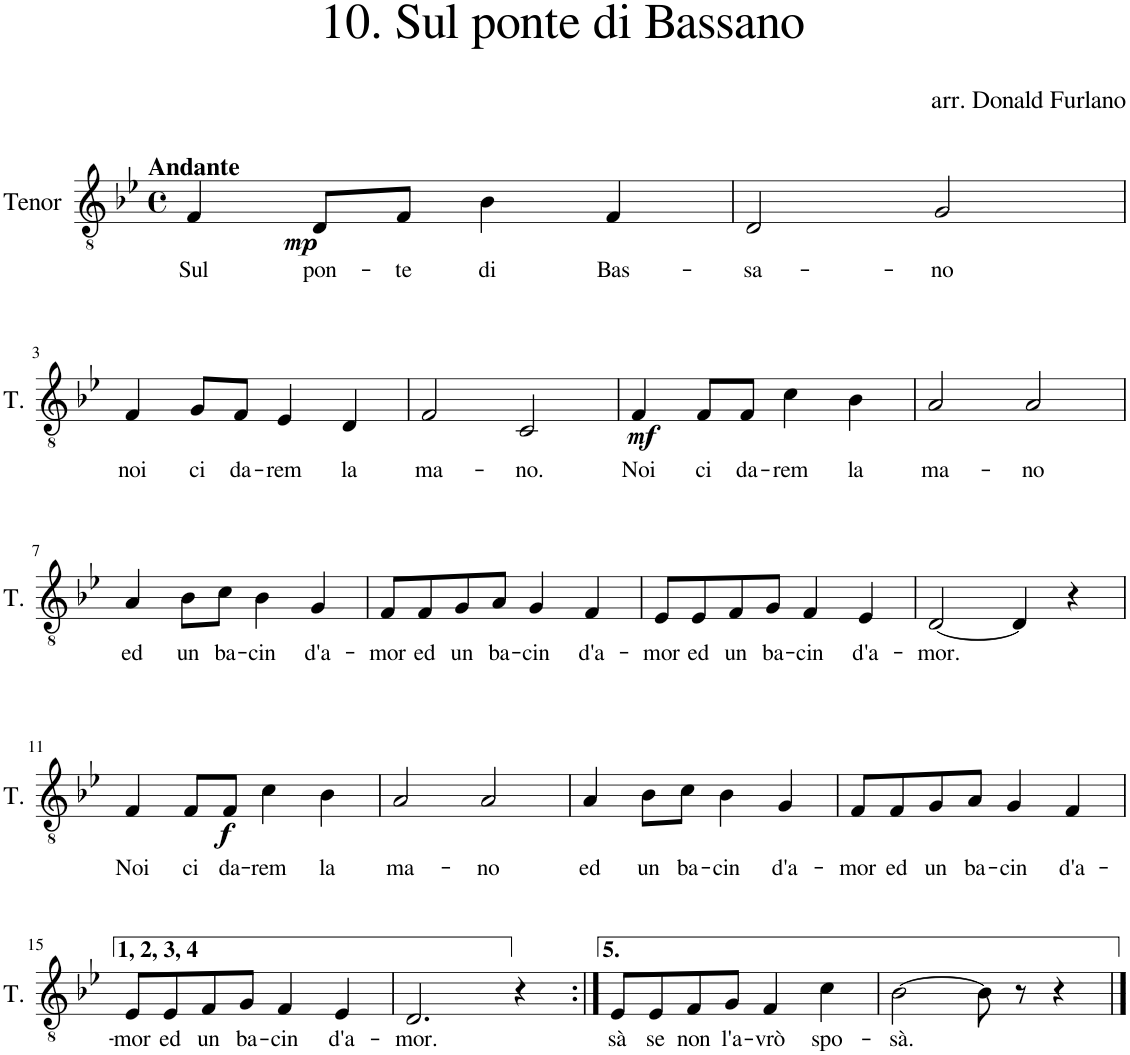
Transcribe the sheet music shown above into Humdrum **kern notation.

**kern	**text	**dynam
*part1	*part1	*part1
*staff1	*staff1	*staff1
*I"Tenor	*	*
*I'T.	*	*
*clefGv2	*	*
*k[b-e-]	*	*
*M4/4	*	*
*met(c)	*	*
=1	=1	=1
!LO:TX:a:B:t=Andante	!	!
!	!LO:LY:b	!LO:DY:b
4F/	Sul	mp
!	!LO:LY:b	!
8D/L	pon-	.
!	!LO:LY:b	!
8F/J	-te	.
!	!LO:LY:b	!
4B-\	di	.
!	!LO:LY:b	!
4F/	Bas-	.
=2	=2	=2
!	!LO:LY:b	!
2D/	-sa-	.
!	!LO:LY:b	!
2G/	-no	.
!!LO:LB:g=z
=3	=3	=3
!	!LO:LY:b	!
4F/	noi	.
!	!LO:LY:b	!
8G/L	ci	.
!	!LO:LY:b	!
8F/J	da-	.
!	!LO:LY:b	!
4E-/	-rem	.
!	!LO:LY:b	!
4D/	la	.
=4	=4	=4
!	!LO:LY:b	!
2F/	ma-	.
!	!LO:LY:b	!
2C/	-no.	.
=5	=5	=5
!	!LO:LY:b	!LO:DY:b
4F/	Noi	mf
!	!LO:LY:b	!
8F/L	ci	.
!	!LO:LY:b	!
8F/J	da-	.
!	!LO:LY:b	!
4c\	-rem	.
!	!LO:LY:b	!
4B-\	la	.
=6	=6	=6
!	!LO:LY:b	!
2A/	ma-	.
!	!LO:LY:b	!
2A/	-no	.
!!LO:LB:g=z
=7	=7	=7
!	!LO:LY:b	!
4A/	ed	.
!	!LO:LY:b	!
8B-\L	un	.
!	!LO:LY:b	!
8c\J	ba-	.
!	!LO:LY:b	!
4B-\	-cin	.
!	!LO:LY:b	!
4G/	d'a-	.
=8	=8	=8
!	!LO:LY:b	!
8F/L	-mor	.
!	!LO:LY:b	!
8F/	ed	.
!	!LO:LY:b	!
8G/	un	.
!	!LO:LY:b	!
8A/J	ba-	.
!	!LO:LY:b	!
4G/	-cin	.
!	!LO:LY:b	!
4F/	d'a-	.
=9	=9	=9
!	!LO:LY:b	!
8E-/L	-mor	.
!	!LO:LY:b	!
8E-/	ed	.
!	!LO:LY:b	!
8F/	un	.
!	!LO:LY:b	!
8G/J	ba-	.
!	!LO:LY:b	!
4F/	-cin	.
!	!LO:LY:b	!
4E-/	d'a-	.
=10	=10	=10
!	!LO:LY:b	!
[2D/	-mor.	.
4D/]	.	.
4r	.	.
!!LO:LB:g=z
=11	=11	=11
!	!LO:LY:b	!LO:DY:b
4F/	Noi	f
!	!LO:LY:b	!
8F/L	ci	.
!	!LO:LY:b	!
8F/J	da-	.
!	!LO:LY:b	!
4c\	-rem	.
!	!LO:LY:b	!
4B-\	la	.
=12	=12	=12
!	!LO:LY:b	!
2A/	ma-	.
!	!LO:LY:b	!
2A/	-no	.
=13	=13	=13
!	!LO:LY:b	!
4A/	ed	.
!	!LO:LY:b	!
8B-\L	un	.
!	!LO:LY:b	!
8c\J	ba-	.
!	!LO:LY:b	!
4B-\	-cin	.
!	!LO:LY:b	!
4G/	d'a-	.
=14	=14	=14
!	!LO:LY:b	!
8F/L	-mor	.
!	!LO:LY:b	!
8F/	ed	.
!	!LO:LY:b	!
8G/	un	.
!	!LO:LY:b	!
8A/J	ba-	.
!	!LO:LY:b	!
4G/	-cin	.
!	!LO:LY:b	!
4F/	d'a-	.
!!LO:LB:g=z
=15	=15	=15
!	!LO:LY:b	!
8E-/L	-mor	.
!	!LO:LY:b	!
8E-/	ed	.
!	!LO:LY:b	!
8F/	un	.
!	!LO:LY:b	!
8G/J	ba-	.
!	!LO:LY:b	!
4F/	-cin	.
!	!LO:LY:b	!
4E-/	d'a-	.
=16	=16	=16
!	!LO:LY:b	!
2.D/	-mor.	.
4r	.	.
=17:|!	=17:|!	=17:|!
!	!LO:LY:b	!
8E-/L	sà	.
!	!LO:LY:b	!
8E-/	se	.
!	!LO:LY:b	!
8F/	non	.
!	!LO:LY:b	!
8G/J	l'a-	.
!	!LO:LY:b	!
4F/	-vrò	.
!	!LO:LY:b	!
4c\	spo-	.
=18	=18	=18
!	!LO:LY:b	!
[2B-\	-sà.	.
8B-\]	.	.
8r	.	.
4r	.	.
==	==	==
*-	*-	*-
